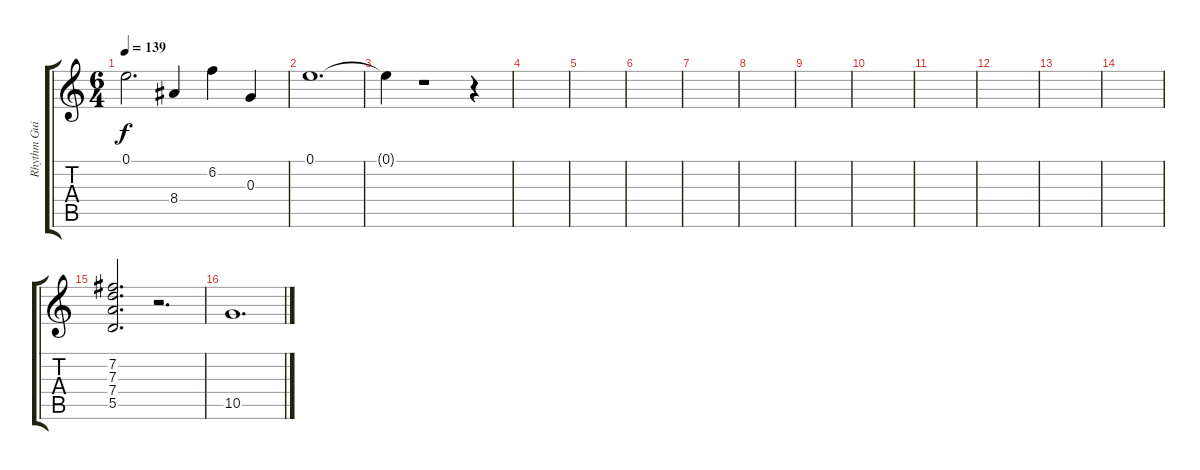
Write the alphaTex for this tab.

\track ("Rhythm Guitar I (David Gilmour)" "Rhythm Gui") {instrument electricguitarclean}
\staff {score tabs}
\tuning (E4 B3 G3 D3 A2 E2) {hide}
\ts (6 4)
\tempo 139
\clef g2
\ks c
0.1{t}.2{d dy f} 8.4.4 6.2.4 0.3.4 |
0.1.1{d} |
0.1{t}.4 r.1 r.4 |
|
|
|
|
|
|
|
|
|
|
|
(7.2 7.3 7.4 5.5).2{d} r.2{d} |
10.5.1{d}
